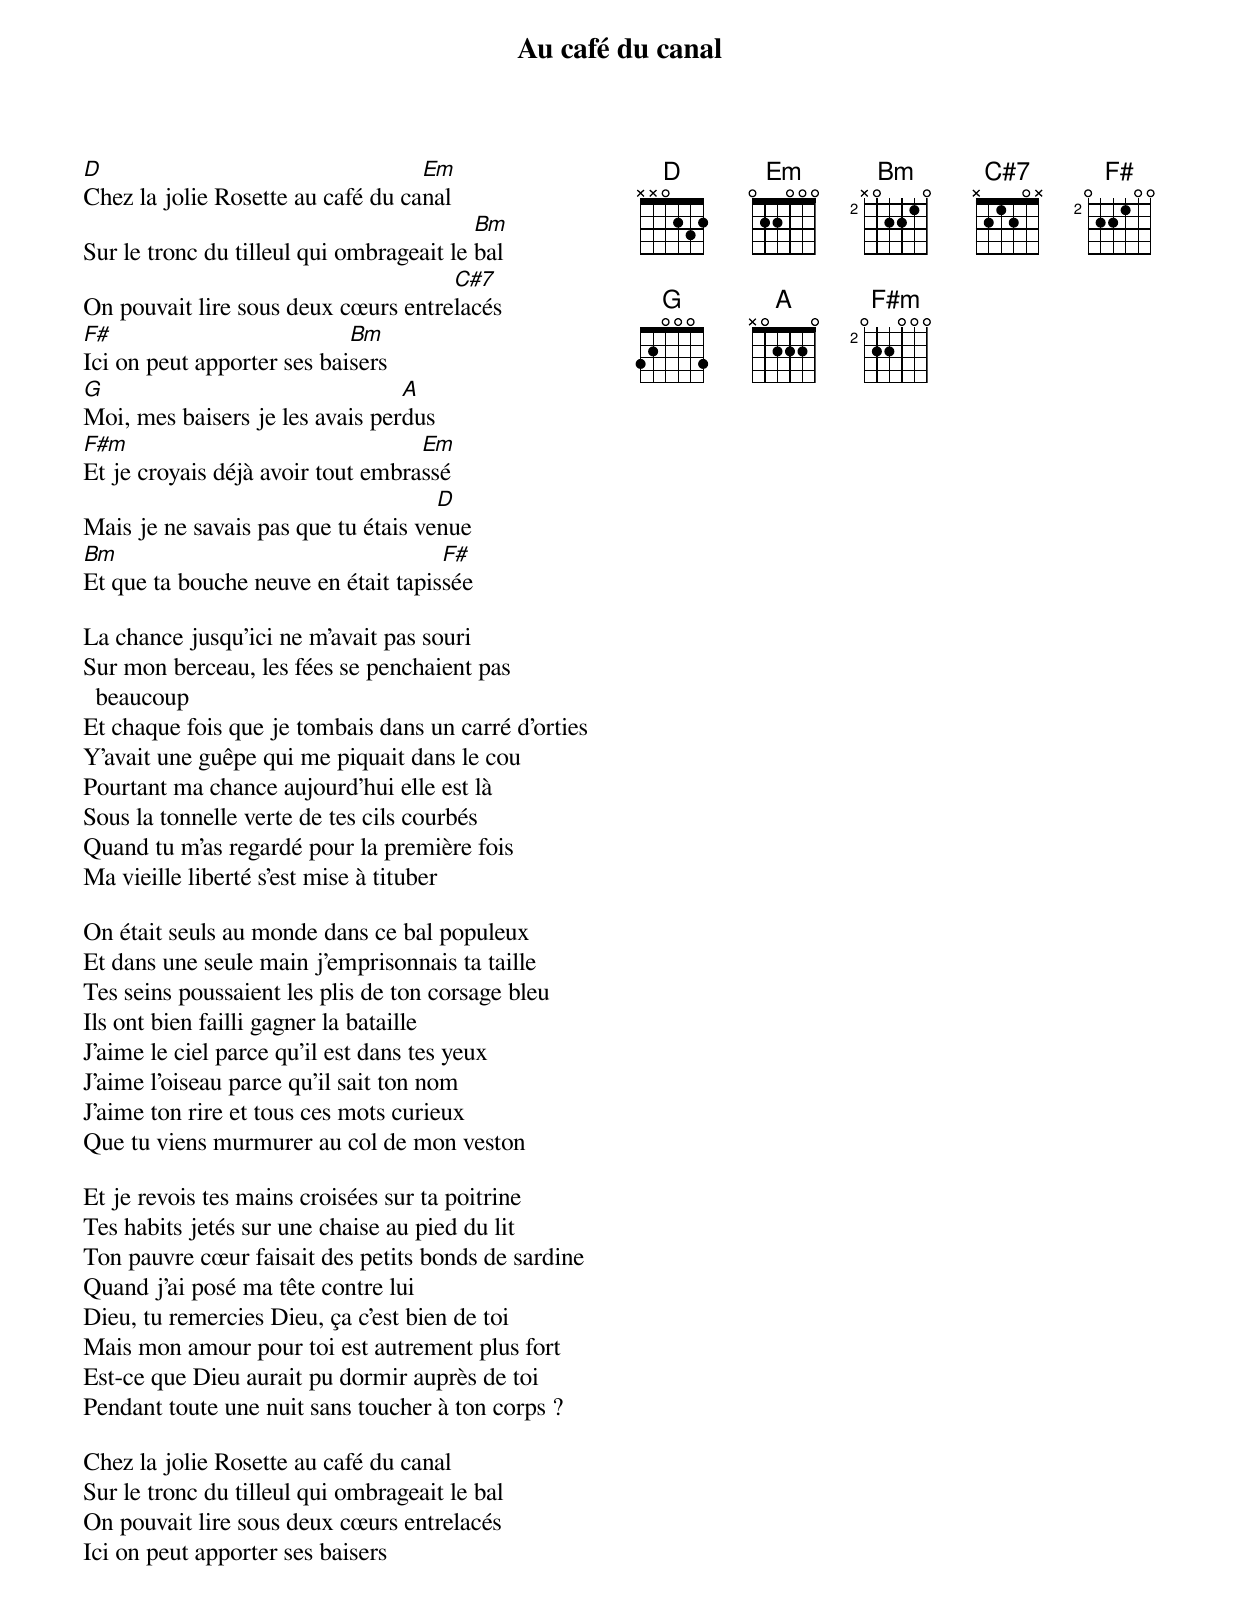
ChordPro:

{title: Au café du canal}
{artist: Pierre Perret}
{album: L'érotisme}
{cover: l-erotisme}
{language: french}
{columns: 2}
{define: D frets X X 0 2 3 2}
{define: Em frets 0 2 2 0 0 0}
{define: Bm base-fret 2 frets X 0 2 2 1 0}
{define: C#7 base-fret 1 frets X 2 1 2 0 X}
{define: F# base-fret 2 frets 0 2 2 1 0 0}
{define: G frets 3 2 0 0 0 3}
{define: A frets X 0 2 2 2 0}
{define: F#m base-fret 2 frets 0 2 2 0 0 0}

[D]Chez la jolie Rosette au café du ca[Em]nal
Sur le tronc du tilleul qui ombrageait le [Bm]bal
On pouvait lire sous deux cœurs entre[C#7]lacés
[F#]Ici on peut apporter ses bai[Bm]sers
[G]Moi, mes baisers je les avais per[A]dus
[F#m]Et je croyais déjà avoir tout embra[Em]ssé
Mais je ne savais pas que tu étais ve[D]nue
[Bm]Et que ta bouche neuve en était tapis[F#]sée

La chance jusqu'ici ne m'avait pas souri
Sur mon berceau, les fées se penchaient pas beaucoup
Et chaque fois que je tombais dans un carré d'orties
Y'avait une guêpe qui me piquait dans le cou
Pourtant ma chance aujourd'hui elle est là
Sous la tonnelle verte de tes cils courbés
Quand tu m'as regardé pour la première fois
Ma vieille liberté s'est mise à tituber

On était seuls au monde dans ce bal populeux
Et dans une seule main j'emprisonnais ta taille
Tes seins poussaient les plis de ton corsage bleu
Ils ont bien failli gagner la bataille
J'aime le ciel parce qu'il est dans tes yeux
J'aime l'oiseau parce qu'il sait ton nom
J'aime ton rire et tous ces mots curieux
Que tu viens murmurer au col de mon veston

Et je revois tes mains croisées sur ta poitrine
Tes habits jetés sur une chaise au pied du lit
Ton pauvre cœur faisait des petits bonds de sardine
Quand j'ai posé ma tête contre lui
Dieu, tu remercies Dieu, ça c'est bien de toi
Mais mon amour pour toi est autrement plus fort
Est-ce que Dieu aurait pu dormir auprès de toi
Pendant toute une nuit sans toucher à ton corps ?

Chez la jolie Rosette au café du canal
Sur le tronc du tilleul qui ombrageait le bal
On pouvait lire sous deux cœurs entrelacés
Ici on peut apporter ses baisers
